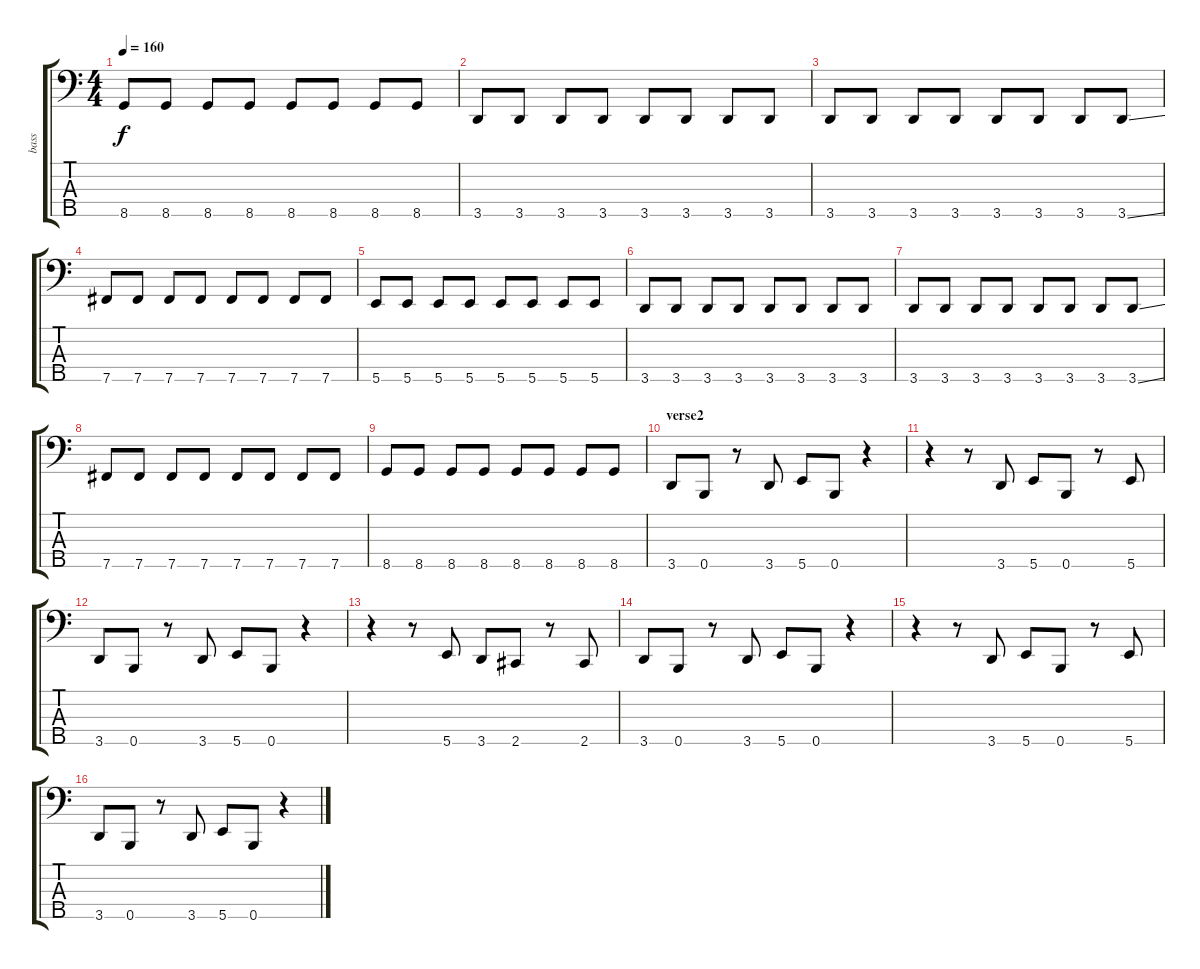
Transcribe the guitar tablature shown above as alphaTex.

\track ("bass" "bass") {instrument electricbassfinger}
\staff {score tabs}
\tuning (Gb2 D2 A1 E1 B0) {hide}
\ts (4 4)
\tempo 160
\clef f4
\ks c
8.5.8{dy f} 8.5.8 8.5.8 8.5.8 8.5.8 8.5.8 8.5.8 8.5.8 |
3.5.8 3.5.8 3.5.8 3.5.8 3.5.8 3.5.8 3.5.8 3.5.8 |
3.5.8 3.5.8 3.5.8 3.5.8 3.5.8 3.5.8 3.5.8 3.5{ss}.8 |
7.5.8 7.5.8 7.5.8 7.5.8 7.5.8 7.5.8 7.5.8 7.5.8 |
5.5.8 5.5.8 5.5.8 5.5.8 5.5.8 5.5.8 5.5.8 5.5.8 |
3.5.8 3.5.8 3.5.8 3.5.8 3.5.8 3.5.8 3.5.8 3.5.8 |
3.5.8 3.5.8 3.5.8 3.5.8 3.5.8 3.5.8 3.5.8 3.5{ss}.8 |
7.5.8 7.5.8 7.5.8 7.5.8 7.5.8 7.5.8 7.5.8 7.5.8 |
8.5.8 8.5.8 8.5.8 8.5.8 8.5.8 8.5.8 8.5.8 8.5.8 |
\section ("" "verse2")
3.5.8 0.5.8 r.8 3.5.8 5.5.8 0.5.8 r.4 |
r.4 r.8 3.5.8 5.5.8 0.5.8 r.8 5.5.8 |
3.5.8 0.5.8 r.8 3.5.8 5.5.8 0.5.8 r.4 |
r.4 r.8 5.5.8 3.5.8 2.5.8 r.8 2.5.8 |
3.5.8 0.5.8 r.8 3.5.8 5.5.8 0.5.8 r.4 |
r.4 r.8 3.5.8 5.5.8 0.5.8 r.8 5.5.8 |
3.5.8 0.5.8 r.8 3.5.8 5.5.8 0.5.8 r.4
